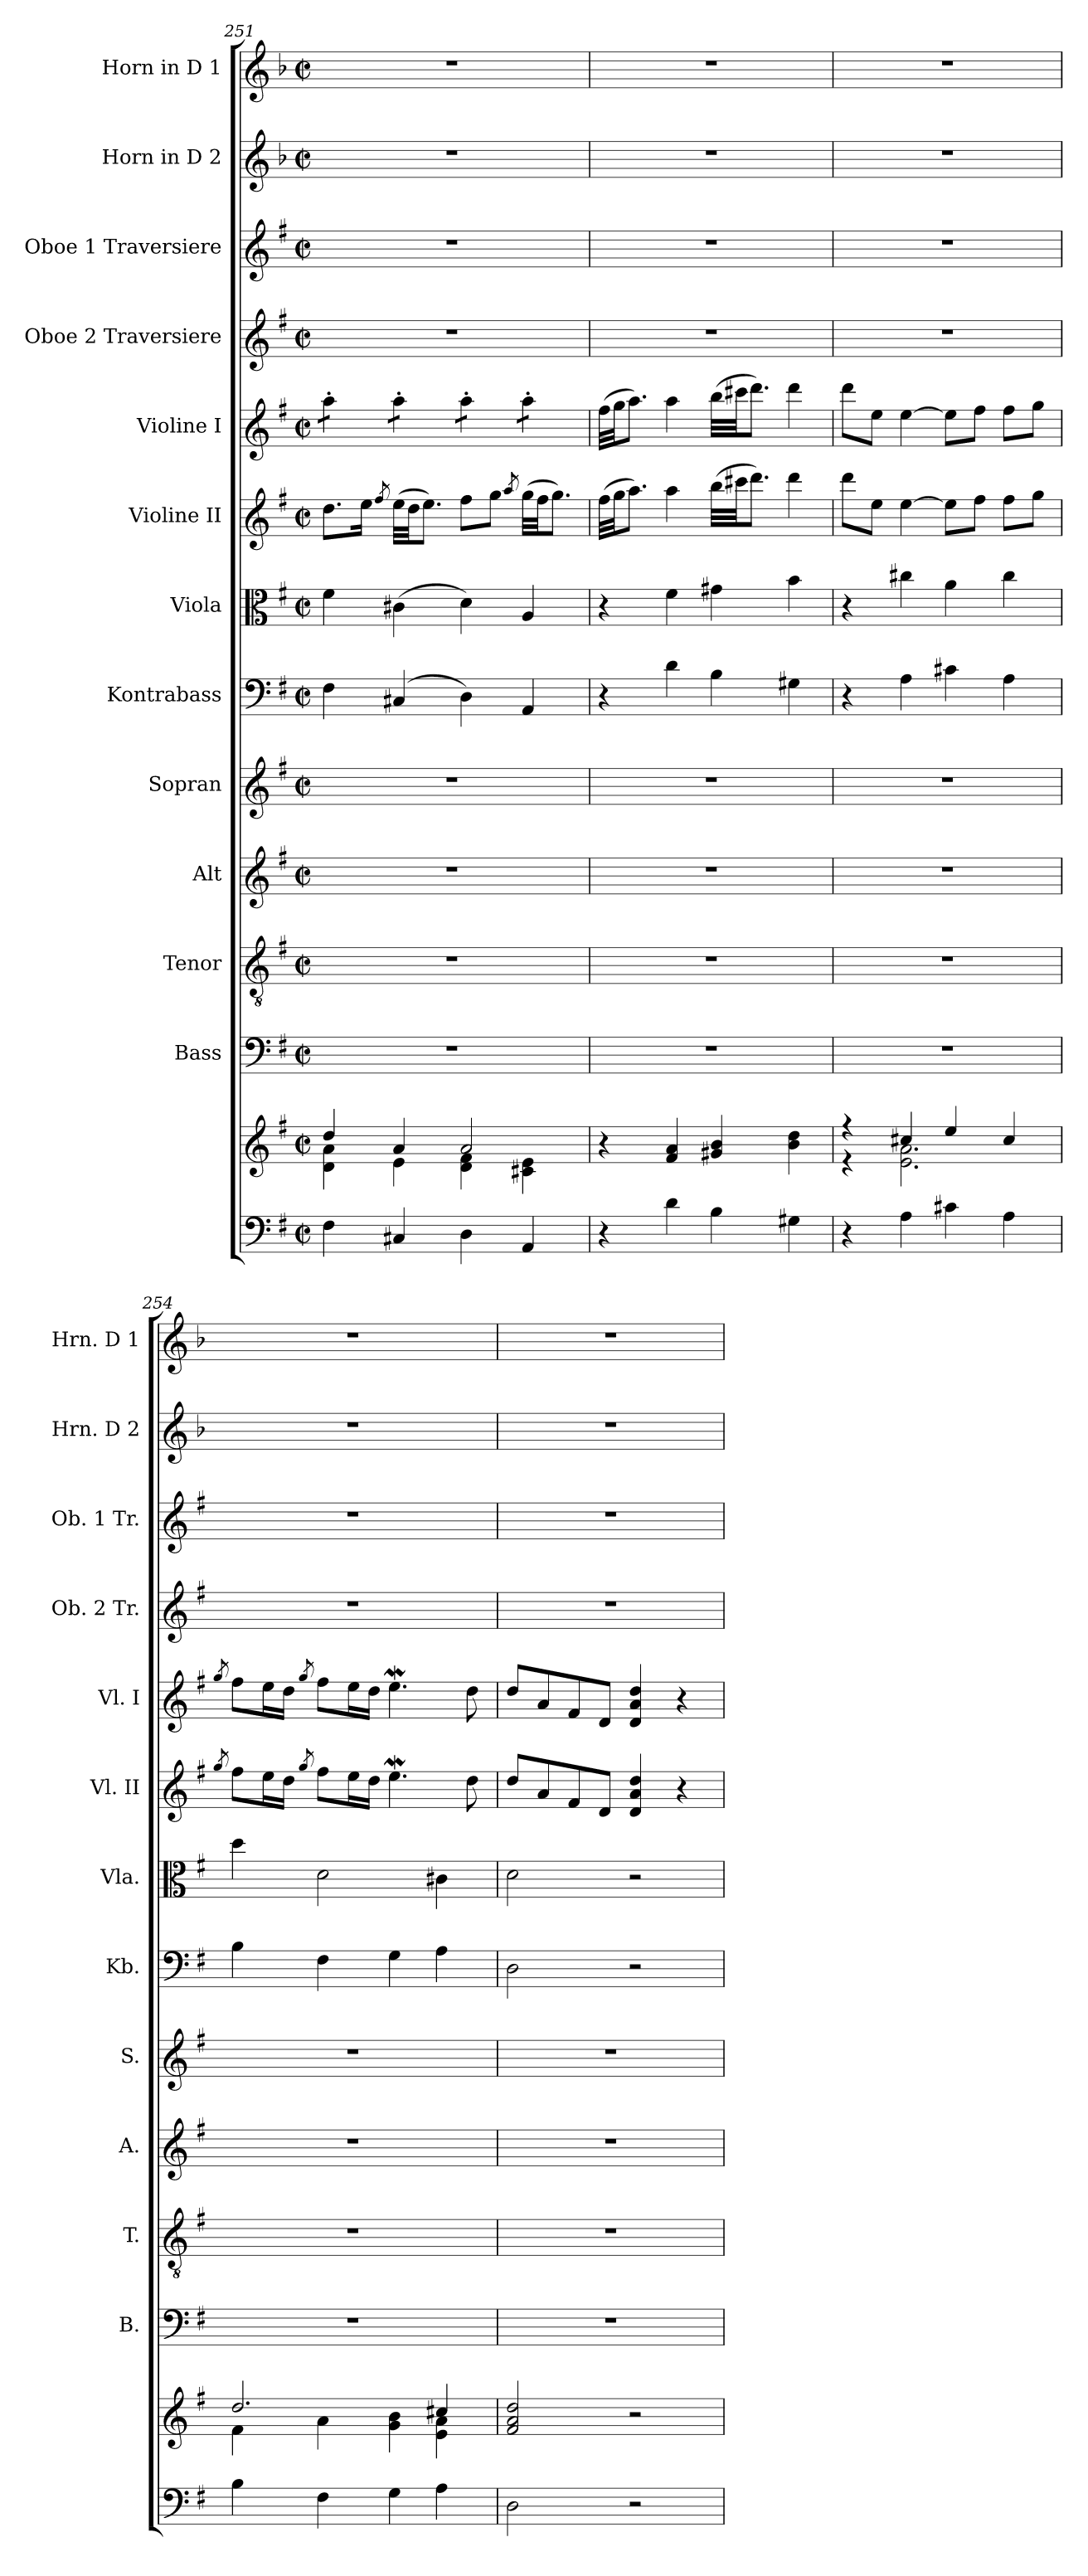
**kern	**kern	**kern	**kern	**kern	**kern	**kern	**kern	**kern	**kern	**kern	**kern	**kern	**kern
*part13	*part13	*part12	*part11	*part10	*part9	*part8	*part7	*part6	*part5	*part4	*part3	*part2	*part1
*staff14	*staff13	*staff12	*staff11	*staff10	*staff9	*staff8	*staff7	*staff6	*staff5	*staff4	*staff3	*staff2	*staff1
*	*	*I"Bass	*I"Tenor	*I"Alt	*I"Sopran	*I"Kontrabass	*I"Viola	*I"Violine II	*I"Violine I	*I"Oboe 2 Traversiere	*I"Oboe 1 Traversiere	*I"Horn in D 2	*I"Horn in D 1
*	*	*I'B.	*I'T.	*I'A.	*I'S.	*I'Kb.	*I'Vla.	*I'Vl. II	*I'Vl. I	*I'Ob. 2 Tr.	*I'Ob. 1 Tr.	*I'Hrn. D 2	*I'Hrn. D 1
!!LO:PB:g=z
*clefF4	*clefG2	*clefF4	*clefGv2	*clefG2	*clefG2	*clefF4	*clefC3	*clefG2	*clefG2	*clefG2	*clefG2	*clefG2	*clefG2
*	*	*	*	*	*	*ITrd7c12	*	*	*	*	*	*ITrd6c10	*ITrd6c10
*k[f#]	*k[f#]	*k[f#]	*k[f#]	*k[f#]	*k[f#]	*k[f#]	*k[f#]	*k[f#]	*k[f#]	*k[f#]	*k[f#]	*k[f#]	*k[f#]
*G:	*G:	*G:	*G:	*G:	*G:	*G:	*G:	*G:	*G:	*G:	*G:	*G:	*G:
*M2/2	*M2/2	*M2/2	*M2/2	*M2/2	*M2/2	*M2/2	*M2/2	*M2/2	*M2/2	*M2/2	*M2/2	*M2/2	*M2/2
*met(c|)	*met(c|)	*met(c|)	*met(c|)	*met(c|)	*met(c|)	*met(c|)	*met(c|)	*met(c|)	*met(c|)	*met(c|)	*met(c|)	*met(c|)	*met(c|)
=251	=251	=251	=251	=251	=251	=251	=251	=251	=251	=251	=251	=251	=251
*	*^	*	*	*	*	*	*	*	*	*	*	*	*
*	*	*	*	*	*	*	*	*	*	*tremolo	*	*	*	*
4F#\	4dd/	4d\ 4a\	1r	1r	1r	1r	4FF#\	4f#\	8.dd\L	8aa'>\L	1r	1r	1r	1r
.	.	.	.	.	.	.	.	.	.	8aa'>\J	.	.	.	.
.	.	.	.	.	.	.	.	.	16ee\Jk	.	.	.	.	.
.	.	.	.	.	.	.	.	.	8qff#/	.	.	.	.	.
4C#X/	4a/	4e\	.	.	.	.	(4CC#X/	(>4c#X\	(>32ee\LLL	8aa'>\L	.	.	.	.
.	.	.	.	.	.	.	.	.	32dd\JJ	.	.	.	.	.
.	.	.	.	.	.	.	.	.	8.ee\J)	.	.	.	.	.
.	.	.	.	.	.	.	.	.	.	8aa'>\J	.	.	.	.
4D\	2a/	4d\ 4f#\	.	.	.	.	4DD\)	4d\)	8ff#\L	8aa'>\L	.	.	.	.
.	.	.	.	.	.	.	.	.	8gg\J	8aa'>\J	.	.	.	.
.	.	.	.	.	.	.	.	.	8qaa/	.	.	.	.	.
4AA/	.	4c#X\ 4e\	.	.	.	.	4AAA/	4A/	(>32gg\LLL	8aa'>\L	.	.	.	.
.	.	.	.	.	.	.	.	.	32ff#\JJ	.	.	.	.	.
.	.	.	.	.	.	.	.	.	8.gg\J)	.	.	.	.	.
.	.	.	.	.	.	.	.	.	.	8aa'>\J	.	.	.	.
*	*	*	*	*	*	*	*	*	*	*Xtremolo	*	*	*	*
*	*v	*v	*	*	*	*	*	*	*	*	*	*	*	*
=252	=252	=252	=252	=252	=252	=252	=252	=252	=252	=252	=252	=252	=252
4r	4r	1r	1r	1r	1r	4r	4r	(>32ff#\LLL	(>32ff#\LLL	1r	1r	1r	1r
.	.	.	.	.	.	.	.	32gg\JJ	32gg\JJ	.	.	.	.
.	.	.	.	.	.	.	.	8.aa\J)	8.aa\J)	.	.	.	.
4d\	4f#/ 4a/	.	.	.	.	4D\	4f#\	4aa\	4aa\	.	.	.	.
4B\	4g#X/ 4b/	.	.	.	.	4BB\	4g#X\	(>32bb\LLL	(>32bb\LLL	.	.	.	.
.	.	.	.	.	.	.	.	32ccc#X\JJ	32ccc#X\JJ	.	.	.	.
.	.	.	.	.	.	.	.	8.ddd\J)	8.ddd\J)	.	.	.	.
4G#X\	4b\ 4dd\	.	.	.	.	4GG#X\	4b\	4ddd\	4ddd\	.	.	.	.
=253	=253	=253	=253	=253	=253	=253	=253	=253	=253	=253	=253	=253	=253
*	*^	*	*	*	*	*	*	*	*	*	*	*	*
4r	4r	4r	1r	1r	1r	1r	4r	4r	8ddd\L	8ddd\L	1r	1r	1r	1r
.	.	.	.	.	.	.	.	.	8ee\J	8ee\J	.	.	.	.
4A\	4cc#X/	2.e\ 2.a\	.	.	.	.	4AA\	4cc#X\	[4ee\	[4ee\	.	.	.	.
4c#X\	4ee/	.	.	.	.	.	4C#X\	4a\	8ee\L]	8ee\L]	.	.	.	.
.	.	.	.	.	.	.	.	.	8ff#\J	8ff#\J	.	.	.	.
4A\	4cc#/	.	.	.	.	.	4AA\	4cc#\	8ff#\L	8ff#\L	.	.	.	.
.	.	.	.	.	.	.	.	.	8gg\J	8gg\J	.	.	.	.
=254	=254	=254	=254	=254	=254	=254	=254	=254	=254	=254	=254	=254	=254	=254
.	.	.	.	.	.	.	.	.	8qgg/	8qgg/	.	.	.	.
4B\	2.dd/	4f#\	1r	1r	1r	1r	4BB\	4dd\	8ff#\L	8ff#\L	1r	1r	1r	1r
.	.	.	.	.	.	.	.	.	16ee\L	16ee\L	.	.	.	.
.	.	.	.	.	.	.	.	.	16dd\JJ	16dd\JJ	.	.	.	.
.	.	.	.	.	.	.	.	.	8qgg/	8qgg/	.	.	.	.
4F#\	.	4a\	.	.	.	.	4FF#\	2d\	8ff#\L	8ff#\L	.	.	.	.
.	.	.	.	.	.	.	.	.	16ee\L	16ee\L	.	.	.	.
.	.	.	.	.	.	.	.	.	16dd\JJ	16dd\JJ	.	.	.	.
4G\	.	4g\ 4b\	.	.	.	.	4GG\	.	4.eeW\	4.eeW\	.	.	.	.
4A\	4cc#X/	4e\ 4a\	.	.	.	.	4AA\	4c#X\	.	.	.	.	.	.
.	.	.	.	.	.	.	.	.	8dd\	8dd\	.	.	.	.
*	*v	*v	*	*	*	*	*	*	*	*	*	*	*	*
=255	=255	=255	=255	=255	=255	=255	=255	=255	=255	=255	=255	=255	=255
2D\	2f#/ 2a/ 2dd/	1r	1r	1r	1r	2DD\	2d\	8dd/L	8dd/L	1r	1r	1r	1r
.	.	.	.	.	.	.	.	8a/	8a/	.	.	.	.
.	.	.	.	.	.	.	.	8f#/	8f#/	.	.	.	.
.	.	.	.	.	.	.	.	8d/J	8d/J	.	.	.	.
2r	2r	.	.	.	.	2r	2r	4d/ 4a/ 4dd/	4d/ 4a/ 4dd/	.	.	.	.
.	.	.	.	.	.	.	.	4r	4r	.	.	.	.
=	=	=	=	=	=	=	=	=	=	=	=	=	=
*-	*-	*-	*-	*-	*-	*-	*-	*-	*-	*-	*-	*-	*-
